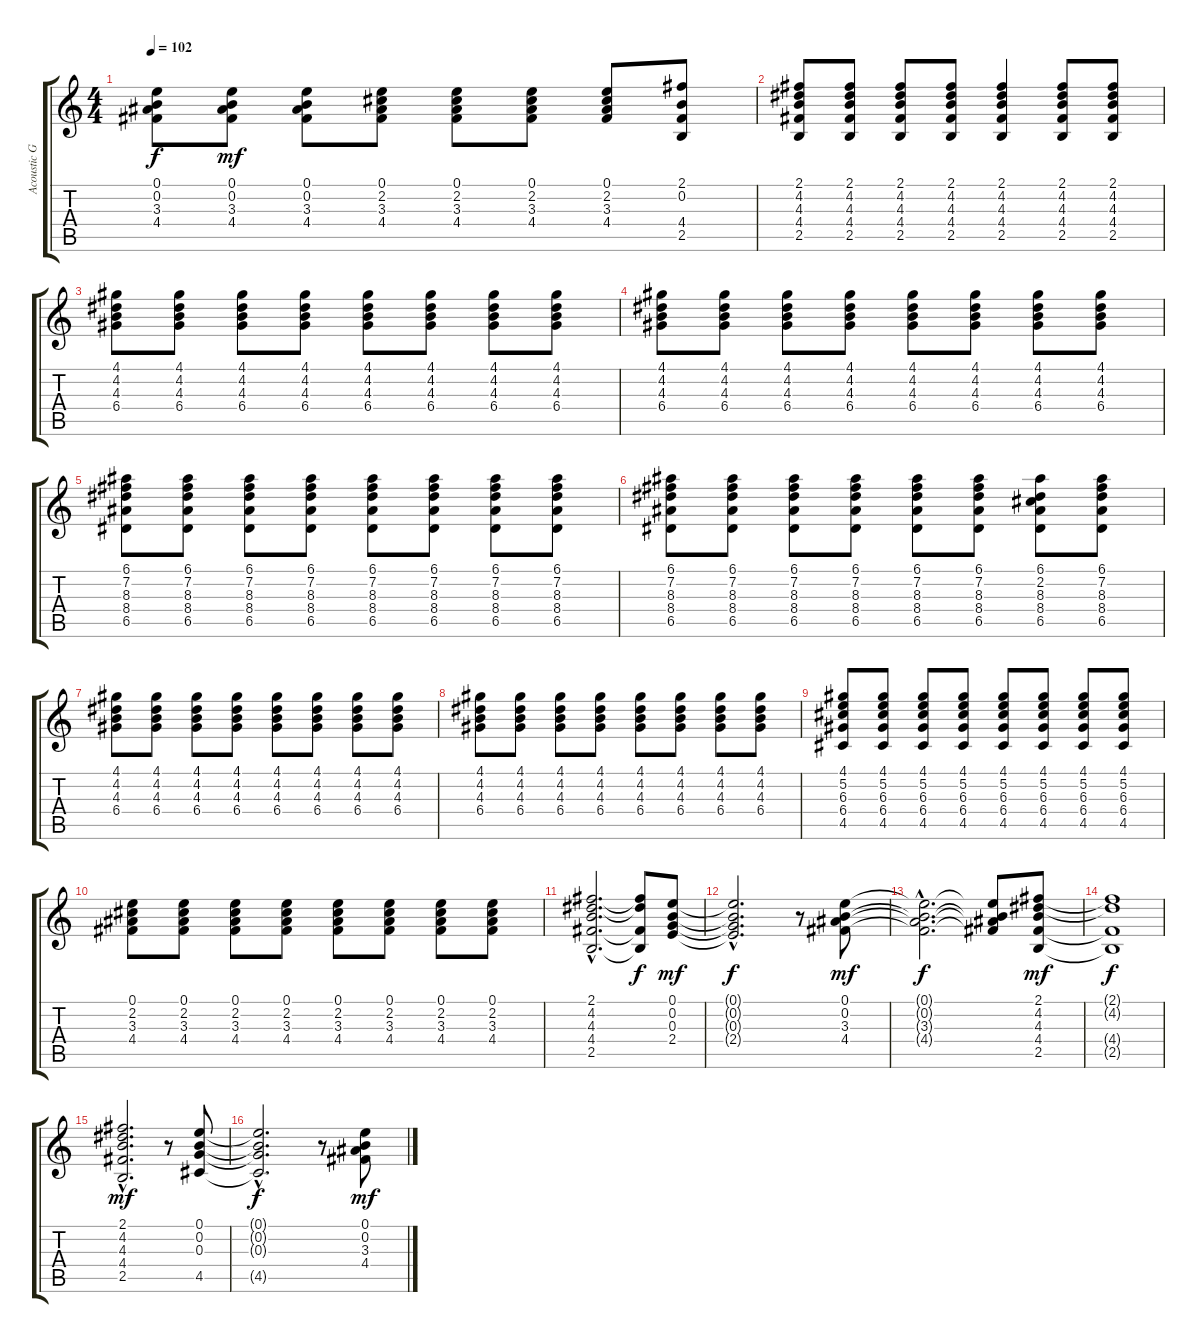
\track ("Acoustic Guitar I" "Acoustic G") {instrument acousticguitarsteel}
\staff {score tabs}
\tuning (E4 B3 G3 D3 A2 E2) {hide}
\ts (4 4)
\tempo 102
\clef g2
\ks c
(0.1{t} 0.2{t} 3.3{t} 4.4{t}).8{dy f} (0.1 0.2 3.3 4.4).8{dy mf} (0.1 0.2 3.3 4.4).8 (0.1 2.2 3.3 4.4).8 (0.1 2.2 3.3 4.4).8 (0.1 2.2 3.3 4.4).8 (0.1 2.2 3.3 4.4).8 (2.1 0.2 4.4 2.5).8 |
(2.1 4.2 4.3 4.4 2.5).8 (2.1 4.2 4.3 4.4 2.5).8 (2.1 4.2 4.3 4.4 2.5).8 (2.1 4.2 4.3 4.4 2.5).8 (2.1 4.2 4.3 4.4 2.5).4 (2.1 4.2 4.3 4.4 2.5).8 (2.1 4.2 4.3 4.4 2.5).8 |
(4.1 4.2 4.3 6.4).8 (4.1 4.2 4.3 6.4).8 (4.1 4.2 4.3 6.4).8 (4.1 4.2 4.3 6.4).8 (4.1 4.2 4.3 6.4).8 (4.1 4.2 4.3 6.4).8 (4.1 4.2 4.3 6.4).8 (4.1 4.2 4.3 6.4).8 |
(4.1 4.2 4.3 6.4).8 (4.1 4.2 4.3 6.4).8 (4.1 4.2 4.3 6.4).8 (4.1 4.2 4.3 6.4).8 (4.1 4.2 4.3 6.4).8 (4.1 4.2 4.3 6.4).8 (4.1 4.2 4.3 6.4).8 (4.1 4.2 4.3 6.4).8 |
(6.1 7.2 8.3 8.4 6.5).8 (6.1 7.2 8.3 8.4 6.5).8 (6.1 7.2 8.3 8.4 6.5).8 (6.1 7.2 8.3 8.4 6.5).8 (6.1 7.2 8.3 8.4 6.5).8 (6.1 7.2 8.3 8.4 6.5).8 (6.1 7.2 8.3 8.4 6.5).8 (6.1 7.2 8.3 8.4 6.5).8 |
(6.1 7.2 8.3 8.4 6.5).8 (6.1 7.2 8.3 8.4 6.5).8 (6.1 7.2 8.3 8.4 6.5).8 (6.1 7.2 8.3 8.4 6.5).8 (6.1 7.2 8.3 8.4 6.5).8 (6.1 7.2 8.3 8.4 6.5).8 (6.1 2.2 8.3 8.4 6.5).8 (6.1 7.2 8.3 8.4 6.5).8 |
(4.1 4.2 4.3 6.4).8 (4.1 4.2 4.3 6.4).8 (4.1 4.2 4.3 6.4).8 (4.1 4.2 4.3 6.4).8 (4.1 4.2 4.3 6.4).8 (4.1 4.2 4.3 6.4).8 (4.1 4.2 4.3 6.4).8 (4.1 4.2 4.3 6.4).8 |
(4.1 4.2 4.3 6.4).8 (4.1 4.2 4.3 6.4).8 (4.1 4.2 4.3 6.4).8 (4.1 4.2 4.3 6.4).8 (4.1 4.2 4.3 6.4).8 (4.1 4.2 4.3 6.4).8 (4.1 4.2 4.3 6.4).8 (4.1 4.2 4.3 6.4).8 |
(4.1 5.2 6.3 6.4 4.5).8 (4.1 5.2 6.3 6.4 4.5).8 (4.1 5.2 6.3 6.4 4.5).8 (4.1 5.2 6.3 6.4 4.5).8 (4.1 5.2 6.3 6.4 4.5).8 (4.1 5.2 6.3 6.4 4.5).8 (4.1 5.2 6.3 6.4 4.5).8 (4.1 5.2 6.3 6.4 4.5).8 |
(0.1 2.2 3.3 4.4).8 (0.1 2.2 3.3 4.4).8 (0.1 2.2 3.3 4.4).8 (0.1 2.2 3.3 4.4).8 (0.1 2.2 3.3 4.4).8 (0.1 2.2 3.3 4.4).8 (0.1 2.2 3.3 4.4).8 (0.1 2.2 3.3 4.4).8 |
(2.1{hac} 4.2{hac} 4.3{hac} 4.4{hac} 2.5{hac}).2{d} (2.1{t} 4.2{t} 4.4{t} 2.5{t}).8{dy f} (0.1 0.2 0.3 2.4).8{dy mf} |
(0.1{hac t} 0.2{hac t} 0.3{hac t} 2.4{hac t}).2{d dy f} r.8 (0.1 0.2 3.3 4.4).8{dy mf} |
(0.1{hac t} 0.2{hac t} 3.3{hac t} 4.4{hac t}).2{d dy f} (0.1{t} 0.2{t} 3.3{t} 4.4{t}).8 (2.1 4.2 4.3 4.4 2.5).8{dy mf} |
(2.1{t} 4.2{t} 4.4{t} 2.5{t}).1{dy f} |
(2.1{hac} 4.2{hac} 4.3{hac} 4.4{hac} 2.5{hac}).2{d dy mf} r.8 (0.1 0.2 0.3 4.5).8 |
(0.1{hac t} 0.2{hac t} 0.3{hac t} 4.5{hac t}).2{d dy f} r.8 (0.1 0.2 3.3 4.4).8{dy mf}
